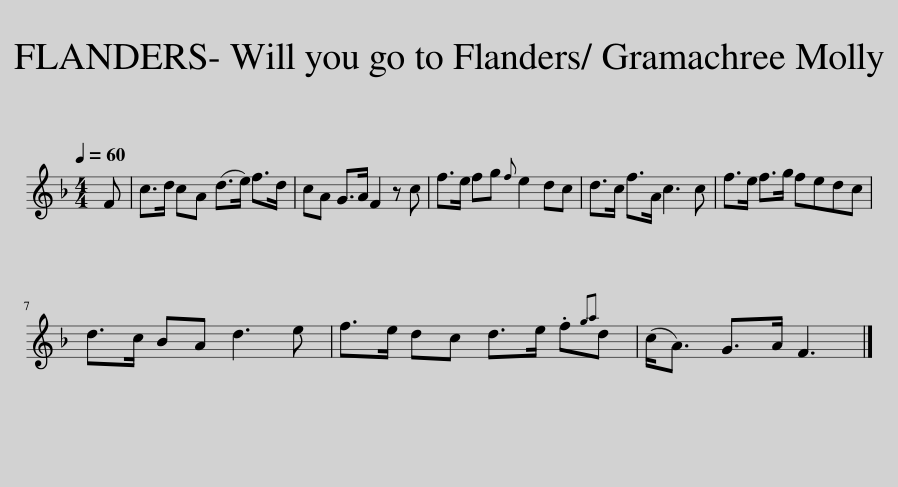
X:1
L:1/8
Q:1/4=60
M:4/4
I:linebreak $
K:F
V:1 treble
V:1
 F | c>d cA (d>e) f>d | cA G>A F2 z c | f>e fg{f} e2 dc | d>c f>A c3 c | %5
 f>e f>g fedc |$ d>c BA d3 e | f>e dc d>e .f{ga}d | (c<A) G>A F3 |] %9
